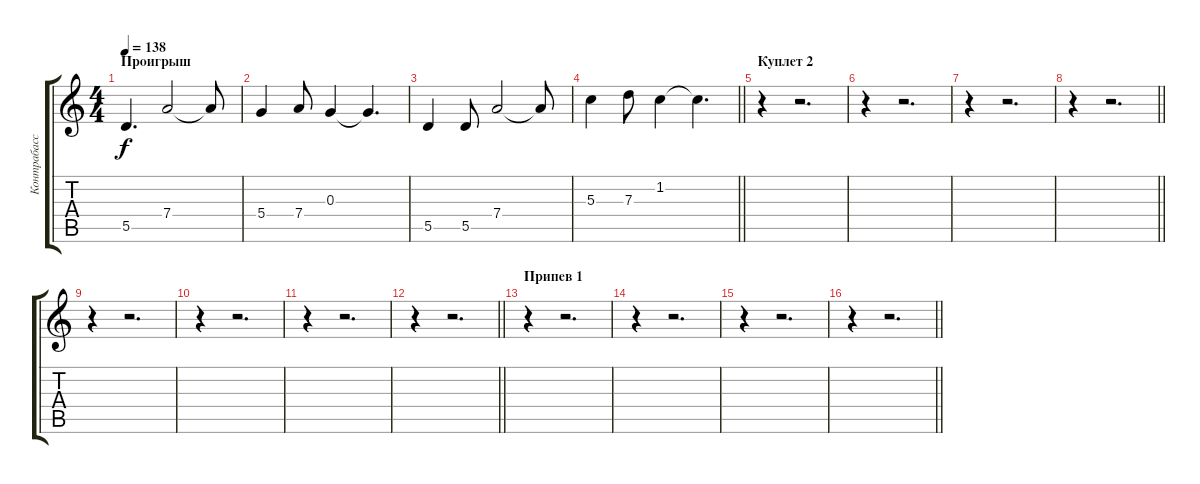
\track ("Контрабасс" "Контрабасс") {instrument contrabass}
\staff {score tabs}
\tuning (E4 B3 G3 D3 A2 E2) {hide}
\ts (4 4)
\section ("" "Проигрыш")
\tempo 138
\clef g2
\ks c
5.5.4{d dy f} 7.4.2 7.4{t}.8 |
5.4.4 7.4.8 0.3.4 0.3{t}.4{d} |
5.5.4 5.5.8 7.4.2 7.4{t}.8 |
\barLineRight lightlight
5.3.4 7.3.8 1.2.4 1.2{t}.4{d} |
\section ("" "Куплет 2")
r.4 r.2{d} |
r.4 r.2{d} |
r.4 r.2{d} |
\barLineRight lightlight
r.4 r.2{d} |
r.4 r.2{d} |
r.4 r.2{d} |
r.4 r.2{d} |
\barLineRight lightlight
r.4 r.2{d} |
\section ("" "Припев 1")
r.4 r.2{d} |
r.4 r.2{d} |
r.4 r.2{d} |
\barLineRight lightlight
r.4 r.2{d}
